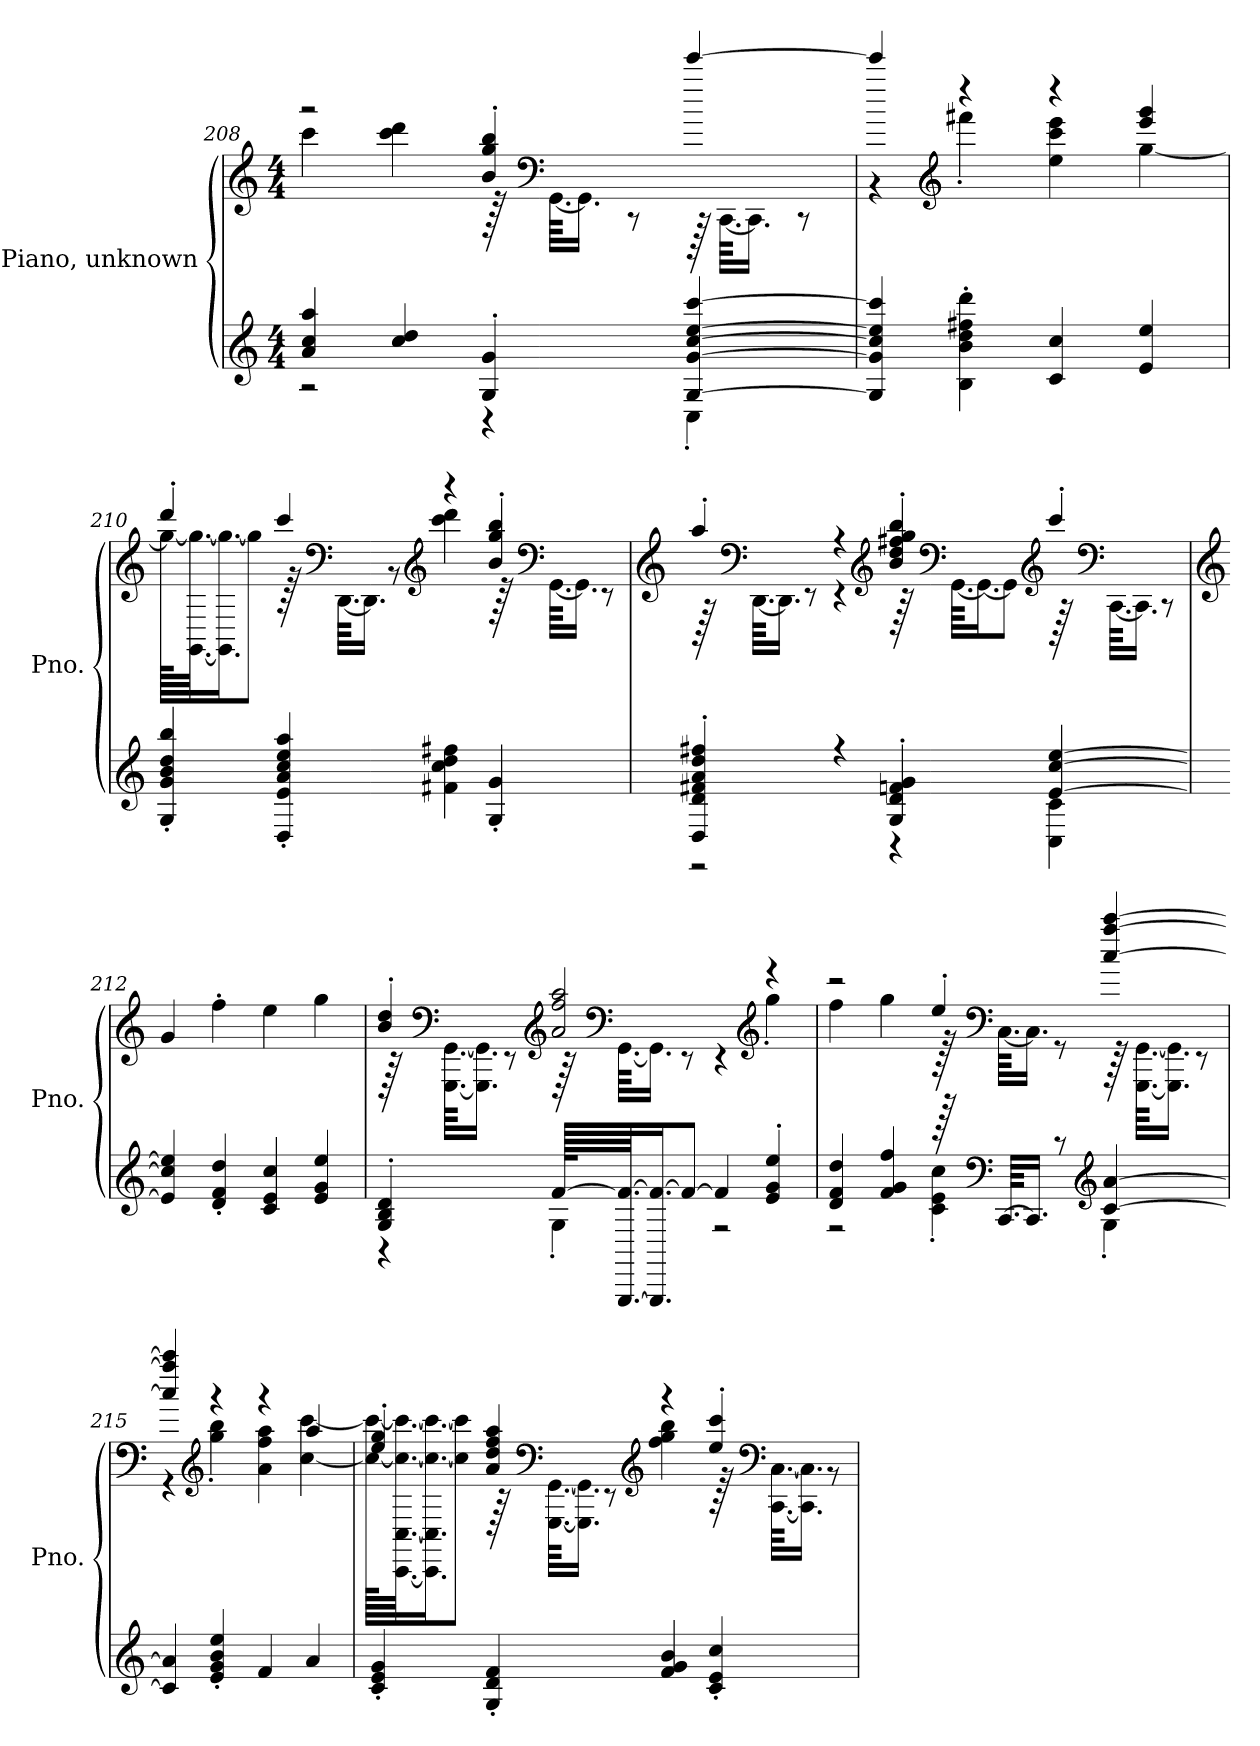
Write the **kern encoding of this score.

**kern	**kern
*part1	*part1
*staff2	*staff1
*I"Piano, unknown	*
*I'Pno.	*
!!LO:LB:g=z
*clefG2	*clefG2
*k[]	*k[]
*M4/4	*M4/4
=208	=208
*^	*^
4a/ 4cc/ 4aa/	2r	2r	4ccc\
4cc/ 4dd/	.	.	4ccc\ 4ddd\
4G/' 4g/'	4r	4b/' 4gg/' 4bb/'	128r
*	*	*clefF4	*
.	.	.	[64.GG\KKLL
.	.	.	16.GG\JJ]
.	.	.	8r
[4G/ [4g/ [4cc/ [4ee/ [4ccc/	4C'\	[4eee/	128r
.	.	.	[64.CC\KKLL
.	.	.	16.CC\JJ]
.	.	.	8r
*v	*v	*	*
=209	=209	=209
4G/] 4g/] 4cc/] 4ee/] 4ccc/]	4eee/]	4r
*	*clefG2	*
4B\' 4b\' 4dd\' 4ff#X\' 4ddd\'	4r	4fff#X'\
4c/ 4cc/	4r	4ee\ 4ccc\ 4eee\
4e/ 4ee/	4eee/ 4ggg/	[4gg\
!!LO:PB:g=z	!!
=210	=210	=210
4G/' 4g/' 4b/' 4dd/' 4bb/'	4ddd'/	128gg\KLLLL_
.	.	[64.GG\ 64.gg\_JJ
.	.	16.GG\] 16.gg\_J
.	.	8gg\J]
4D/' 4e/' 4a/' 4cc/' 4ee/' 4aa/'	4ccc/	128r
*	*clefF4	*
.	.	[64.DD\KKLL
.	.	16.DD\JJ]
.	.	8r
*	*clefG2	*
4f#X\ 4cc\ 4dd\ 4ff#X\	4r	4ccc\ 4ddd\
4G/' 4g/'	4b/' 4gg/' 4bb/'	128r
*	*clefF4	*
.	.	[64.GG\KKLL
.	.	16.GG\JJ]
.	.	8r
!!LO:LB:g=z	!!
=211	=211	=211
*	*clefG2	*
*^	*	*
4D/' 4d/' 4f#X/' 4a/' 4dd/' 4ff#X/'	2r	4aa'/	128r
*	*	*clefF4	*
.	.	.	[64.DD\KKLL
.	.	.	16.DD\JJ]
.	.	.	8r
4r	.	4r	4r
*	*	*clefG2	*
4G/' 4d/' 4fn/' 4g/'	4r	4b/' 4dd/' 4ff#X/' 4gg/' 4bb/'	128r
*	*	*clefF4	*
.	.	.	[64.GG\KKLL
.	.	.	16.GG\J_
.	.	.	8GG\J]
*	*	*clefG2	*
[4e/ [4cc/ [4ee/	4C\ 4c\	4ccc'/	128r
*	*	*clefF4	*
.	.	.	[64.CC\KKLL
.	.	.	16.CC\JJ]
.	.	.	8r
*v	*v	*	*
*	*v	*v
=212	=212
*	*clefG2
4e/] 4cc/] 4ee/]	4g/
4d/' 4f/' 4dd/'	4ff'\
4c/ 4e/ 4cc/	4ee\
4e/ 4g/ 4ee/	4gg\
!!LO:LB:g=z
=213	=213
*^	*^
4G/' 4B/' 4d/'	4r	4b/' 4dd/'	128r
*	*	*clefF4	*
.	.	.	[64.GGG\ [64.GG\KKLL
.	.	.	16.GGG\] 16.GG\]JJ
.	.	.	8r
*	*	*clefG2	*
[128f/KLLLL	4G'\	2a/ 2ff/ 2aa/	128r
*	*	*clefF4	*
[64.GGG/ 64.f/_JJ	.	.	[64.GG\KKLL
16.GGG/] 16.f/_J	.	.	16.GG\JJ]
8f/J_	.	.	8r
4f/]	2r	.	4r
*	*	*clefG2	*
4e/' 4g/' 4ee/'	.	4r	4gg'\
=214	=214	=214	=214
4d/ 4f/ 4dd/	2r	2r	4ff\
4f/ 4g/ 4ff/	.	.	4gg\
128r	4c\' 4e\' 4cc\'	4ee'/	128r
*clefF4	*	*clefF4	*
[64.CC/KKLL	.	.	[64.C\KKLL
16.CC/JJ]	.	.	16.C\JJ]
8r	.	.	8r
*clefG2	*	*	*
[4c/ [4a/	4G'\	[4cc/ [4aa/ [4ccc/	128r
.	.	.	[64.GGG\ [64.GG\KKLL
.	.	.	16.GGG\] 16.GG\]JJ
.	.	.	8r
*v	*v	*	*
!!LO:LB:g=z	!!
=215	=215	=215
4c/] 4a/]	4cc/] 4aa/] 4ccc/]	4r
*	*clefG2	*
4e/' 4g/' 4b/' 4ee/'	4r	4gg\' 4bb\'
4f/	4r	4a\ 4ff\ 4aa\
4a/	4aa/	[4cc\ [4ccc\
=216	=216	=216
4c/' 4e/' 4g/'	4ee/' 4gg/'	128cc\_ 128ccc\_KLLLL
.	.	[64.CC\ [64.C\ 64.cc\_ 64.ccc\_JJ
.	.	16.CC\] 16.C\] 16.cc\_ 16.ccc\_J
.	.	8cc\] 8ccc\]J
4G/' 4d/' 4f/'	4a/ 4dd/ 4ff/ 4aa/	128r
*	*clefF4	*
.	.	[64.GGG\ [64.GG\KKLL
.	.	16.GGG\] 16.GG\]JJ
.	.	8r
*	*clefG2	*
4f/ 4g/ 4b/	4r	4ff\ 4gg\ 4bb\
4c/' 4e/' 4cc/'	4ee/' 4ccc/'	128r
*	*clefF4	*
.	.	[64.CC\ [64.C\KKLL
.	.	16.CC\] 16.C\]JJ
.	.	8r
*	*v	*v
=	=
*-	*-
